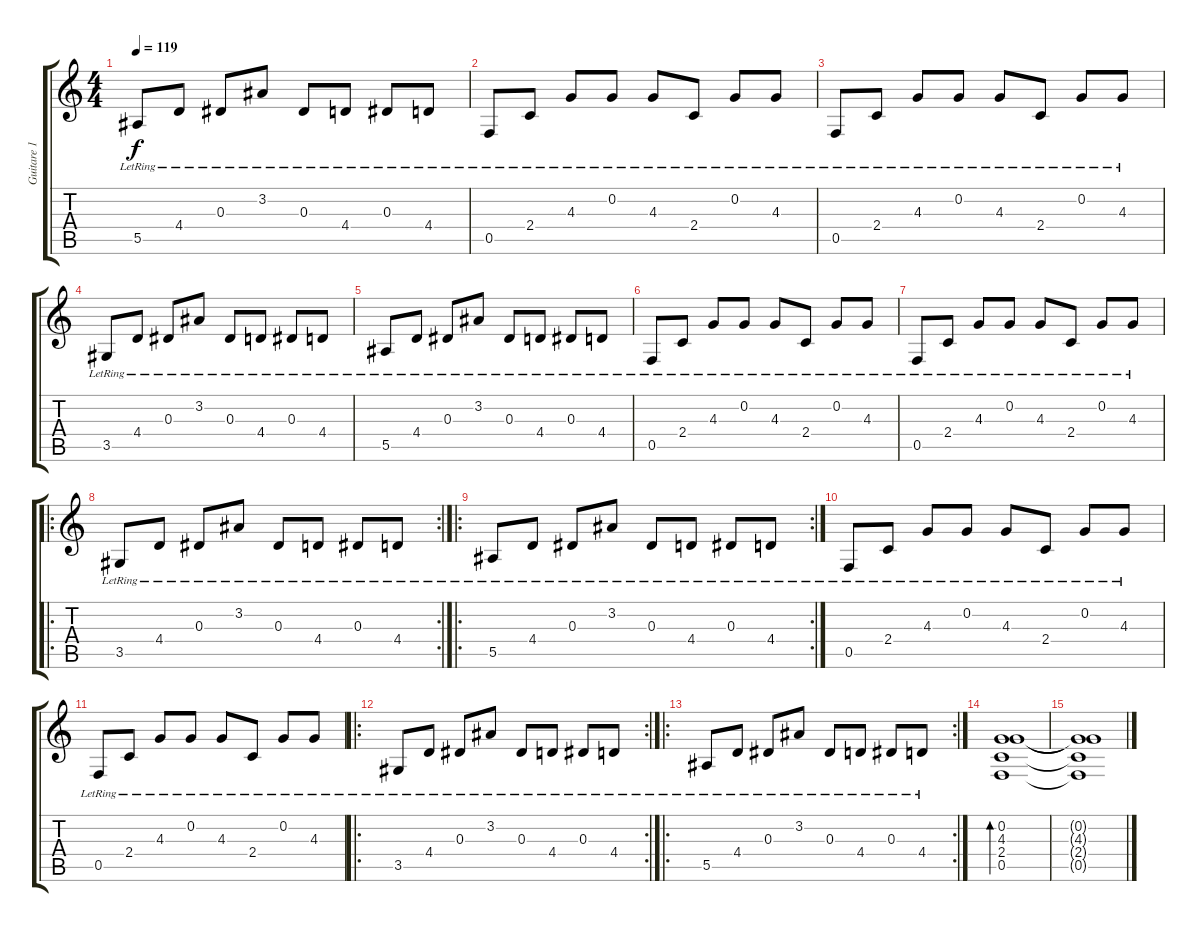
\track ("Guitare 1 (Tom)" "Guitare 1 ") {instrument acousticguitarsteel}
\staff {score tabs}
\tuning (C4 G3 Eb3 Bb2 F2 C2) {hide}
\ts (4 4)
\tempo 119
\clef g2
\ks c
5.5{lr}.8{dy f} 4.4{lr}.8 0.3{lr}.8 3.2{lr}.8 0.3{lr}.8 4.4{lr}.8 0.3{lr}.8 4.4{lr}.8 |
0.5{lr}.8 2.4{lr}.8 4.3{lr}.8 0.2{lr}.8 4.3{lr}.8 2.4{lr}.8 0.2{lr}.8 4.3{lr}.8 |
0.5{lr}.8 2.4{lr}.8 4.3{lr}.8 0.2{lr}.8 4.3{lr}.8 2.4{lr}.8 0.2{lr}.8 4.3{lr}.8 |
3.5{lr}.8 4.4{lr}.8 0.3{lr}.8 3.2{lr}.8 0.3{lr}.8 4.4{lr}.8 0.3{lr}.8 4.4{lr}.8 |
5.5{lr}.8 4.4{lr}.8 0.3{lr}.8 3.2{lr}.8 0.3{lr}.8 4.4{lr}.8 0.3{lr}.8 4.4{lr}.8 |
0.5{lr}.8 2.4{lr}.8 4.3{lr}.8 0.2{lr}.8 4.3{lr}.8 2.4{lr}.8 0.2{lr}.8 4.3{lr}.8 |
0.5{lr}.8 2.4{lr}.8 4.3{lr}.8 0.2{lr}.8 4.3{lr}.8 2.4{lr}.8 0.2{lr}.8 4.3{lr}.8 |
\ro
\rc 2
3.5{lr}.8 4.4{lr}.8 0.3{lr}.8 3.2{lr}.8 0.3{lr}.8 4.4{lr}.8 0.3{lr}.8 4.4{lr}.8 |
\ro
\rc 2
5.5{lr}.8 4.4{lr}.8 0.3{lr}.8 3.2{lr}.8 0.3{lr}.8 4.4{lr}.8 0.3{lr}.8 4.4{lr}.8 |
0.5{lr}.8 2.4{lr}.8 4.3{lr}.8 0.2{lr}.8 4.3{lr}.8 2.4{lr}.8 0.2{lr}.8 4.3{lr}.8 |
0.5{lr}.8 2.4{lr}.8 4.3{lr}.8 0.2{lr}.8 4.3{lr}.8 2.4{lr}.8 0.2{lr}.8 4.3{lr}.8 |
\ro
\rc 2
3.5{lr}.8 4.4{lr}.8 0.3{lr}.8 3.2{lr}.8 0.3{lr}.8 4.4{lr}.8 0.3{lr}.8 4.4{lr}.8 |
\ro
\rc 2
5.5{lr}.8 4.4{lr}.8 0.3{lr}.8 3.2{lr}.8 0.3{lr}.8 4.4{lr}.8 0.3{lr}.8 4.4{lr}.8 |
(0.2 4.3 2.4 0.5).1{bd 240} |
(0.2{t} 4.3{t} 2.4{t} 0.5{t}).1
